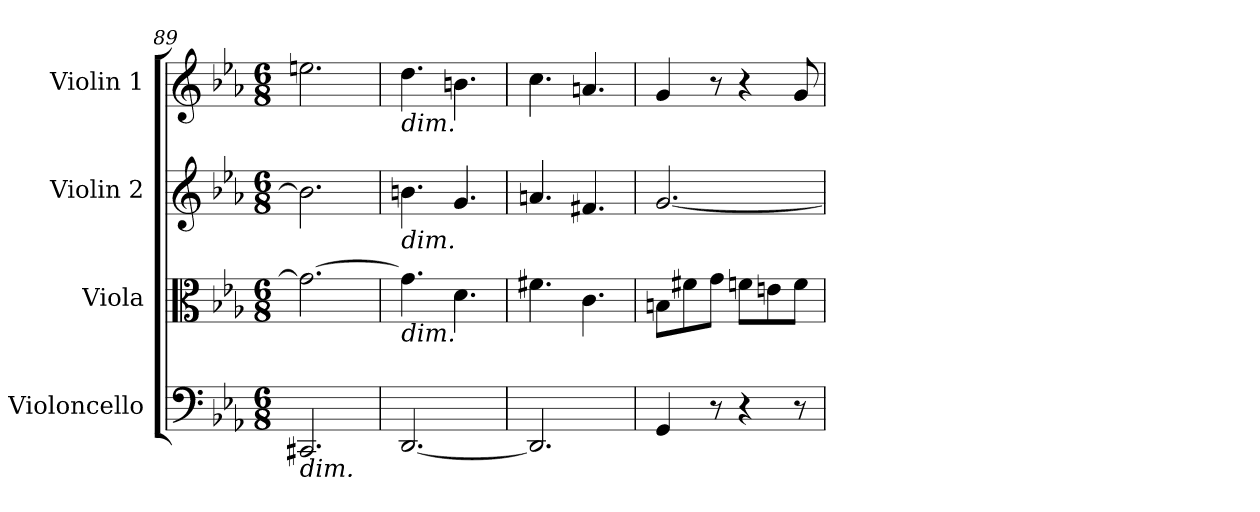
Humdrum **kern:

**kern	**kern	**kern	**kern
*part4	*part3	*part2	*part1
*staff4	*staff3	*staff2	*staff1
*I"Violoncello	*I"Viola	*I"Violin 2	*I"Violin 1
*I'Vc	*I'Vla	*I'Vln	*I'Vln
*clefF4	*clefC3	*clefG2	*clefG2
*k[b-e-a-]	*k[b-e-a-]	*k[b-e-a-]	*k[b-e-a-]
*M6/8	*M6/8	*M6/8	*M6/8
=89	=89	=89	=89
!LO:TX:b:i:t=dim.	!	!	!
2.CC#X/	2.g\_	2.b-\]	2.een\
!!LO:LB:g=z
=90	=90	=90	=90
!	!	!	!LO:TX:b:i:t=dim.
!	!	!LO:TX:b:i:t=dim.	!
!	!LO:TX:b:i:t=dim.	!	!
[2.DD/	4.g\]	4.bn\	4.dd\
.	4.d\	4.g/	4.bn\
=91	=91	=91	=91
2.DD/]	4.f#X\	4.an/	4.cc\
.	4.c\	4.f#X/	4.an/
=92	=92	=92	=92
4GG/	8Bn\L	[2.g/	4g/
.	8f#X\	.	.
8r	8g\J	.	8r
4r	8fn\L	.	4r
.	8en\	.	.
8r	8f\J	.	8g/
=	=	=	=
*-	*-	*-	*-
